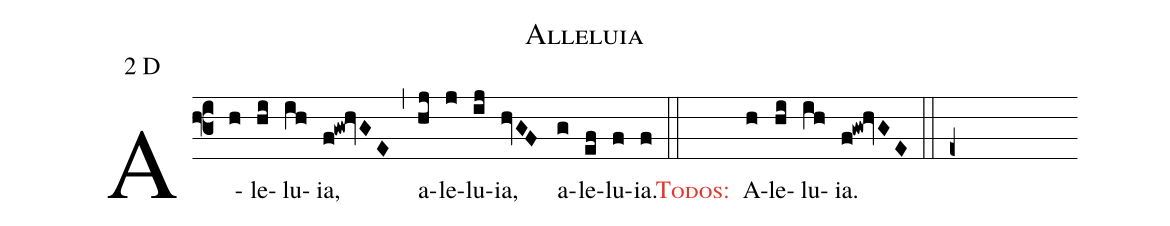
name: Alleluia;
mode: 2;
mode-differentia: D;
%%
(f3)

A(h)le(hi)lu(ih)ia,(f!gw!hvGE) (,) a(hj)le(j)lu(ij)ia,(hvGF) a(g)le(ef)lu(f)ia.(f)

(::)

<nlba><c><sc>Todos</sc>:</c>() A</nlba>(h)le(hi)lu(ih)ia.(f!gw!hvGE)

(::)

(e+)
